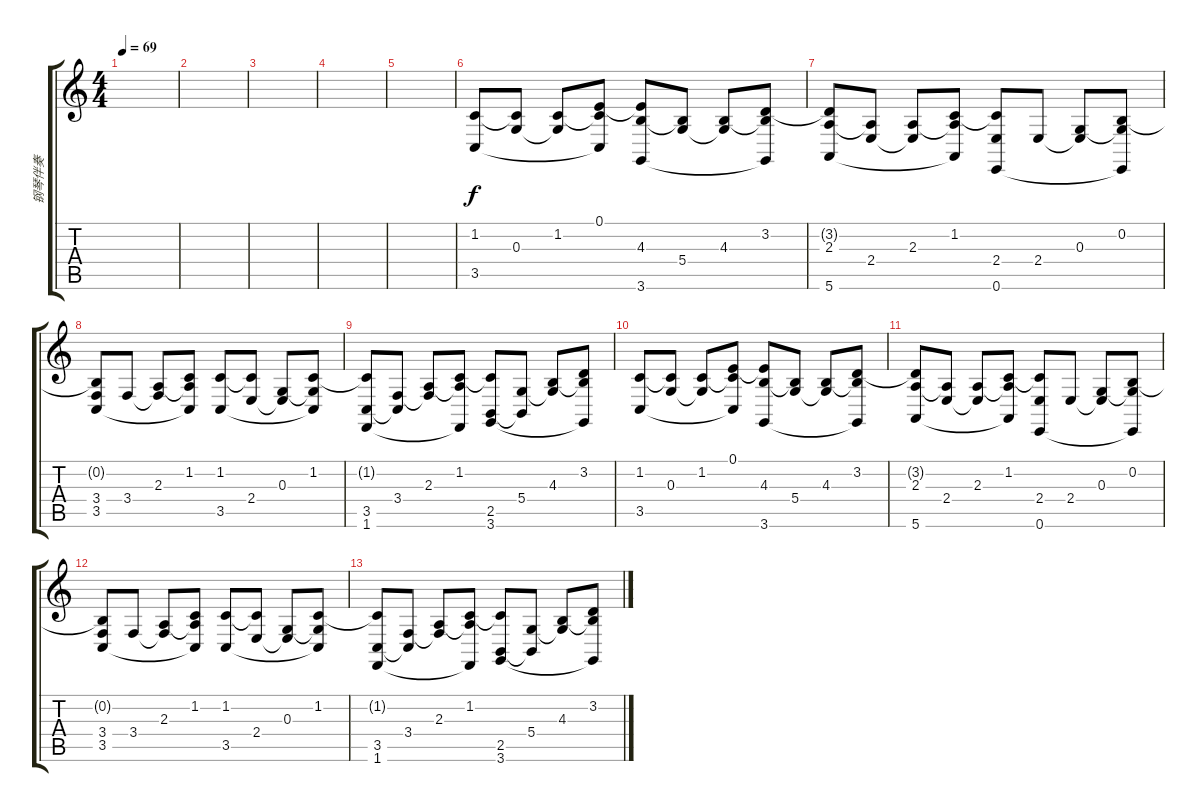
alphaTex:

\track ("钢琴伴奏" "钢琴伴奏") {instrument acousticgrandpiano}
\staff {score tabs}
\tuning (E4 B3 G3 D3 A2 E2) {hide}
\ts (4 4)
\tempo 69
\clef g2
\ks c
|
|
|
|
|
(1.2 3.5).8 (1.2{t} 0.3).8 (1.2 0.3{t}).8 (0.1 1.2{t} 3.5{t}).8 (0.1{t} 4.3 3.6).8 (4.3{t} 5.4).8 (4.3 5.4{t}).8 (3.2 4.3{t} 3.6{t}).8 |
(3.2{t} 2.3 5.6).8 (2.3{t} 2.4).8 (2.3 2.4{t}).8 (1.2 2.3{t} 5.6{t}).8 (1.2{t} 2.4 0.6).8 2.4.8 (0.3 2.4{t}).8 (0.2 0.3{t} 0.6{t}).8 |
(0.2{t} 3.4 3.5).8 3.4.8 (2.3 3.4{t}).8 (1.2 2.3{t} 3.5{t}).8 (1.2 3.5).8 (1.2{t} 2.4).8 (0.3 2.4{t}).8 (1.2 0.3{t} 3.5{t}).8 |
(1.2{t} 3.5 1.6).8 (3.4 3.5{t}).8 (2.3 3.4{t}).8 (1.2 2.3{t} 1.6{t}).8 (1.2{t} 2.5 3.6).8 (5.4 2.5{t}).8 (4.3 5.4{t}).8 (3.2 4.3{t} 3.6{t}).8 |
(1.2 3.5).8 (1.2{t} 0.3).8 (1.2 0.3{t}).8 (0.1 1.2{t} 3.5{t}).8 (0.1{t} 4.3 3.6).8 (4.3{t} 5.4).8 (4.3 5.4{t}).8 (3.2 4.3{t} 3.6{t}).8 |
(3.2{t} 2.3 5.6).8 (2.3{t} 2.4).8 (2.3 2.4{t}).8 (1.2 2.3{t} 5.6{t}).8 (1.2{t} 2.4 0.6).8 2.4.8 (0.3 2.4{t}).8 (0.2 0.3{t} 0.6{t}).8 |
(0.2{t} 3.4 3.5).8 3.4.8 (2.3 3.4{t}).8 (1.2 2.3{t} 3.5{t}).8 (1.2 3.5).8 (1.2{t} 2.4).8 (0.3 2.4{t}).8 (1.2 0.3{t} 3.5{t}).8 |
(1.2{t} 3.5 1.6).8 (3.4 3.5{t}).8 (2.3 3.4{t}).8 (1.2 2.3{t} 1.6{t}).8 (1.2{t} 2.5 3.6).8 (5.4 2.5{t}).8 (4.3 5.4{t}).8 (3.2 4.3{t} 3.6{t}).8
